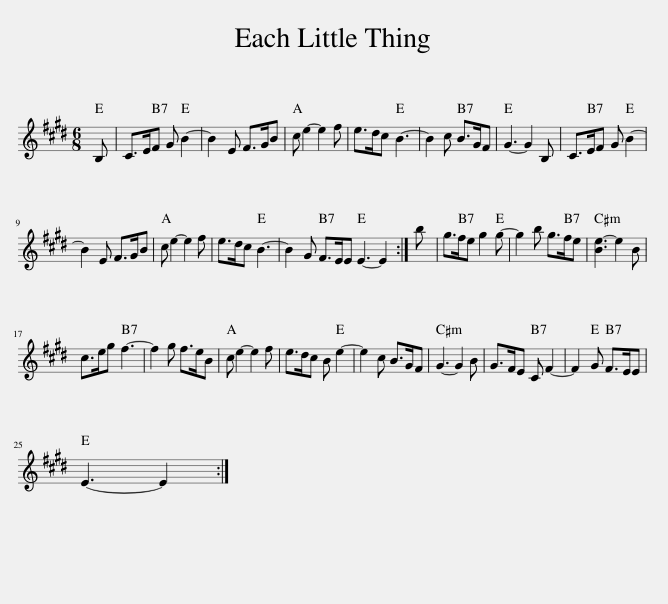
X:1
L:1/8
M:6/8
I:linebreak $
K:E
V:1 treble
V:1
 B, | C>EF G B2- | B2 E F>GB | c e2- e2 f | e>dc B3- | %5
 B2 c B>GF | G3- G2 B, | C>EF G B2- |$ B2 E F>GB | c e2- e2 f | %10
 e>dc B3- | B2 G F>EE E3- E2 :| b | g>fe g2 g- | g2 b g>fe | %15
 [Be-]3 e2 B |$ c>eg f3- | f2 g f>eB | c e2- e2 f | e>dc B e2- | %20
 e2 c B>GF | G3- G2 B | G>FE C F2- | F2 G F>EE |$ E3- E2 :| %25
